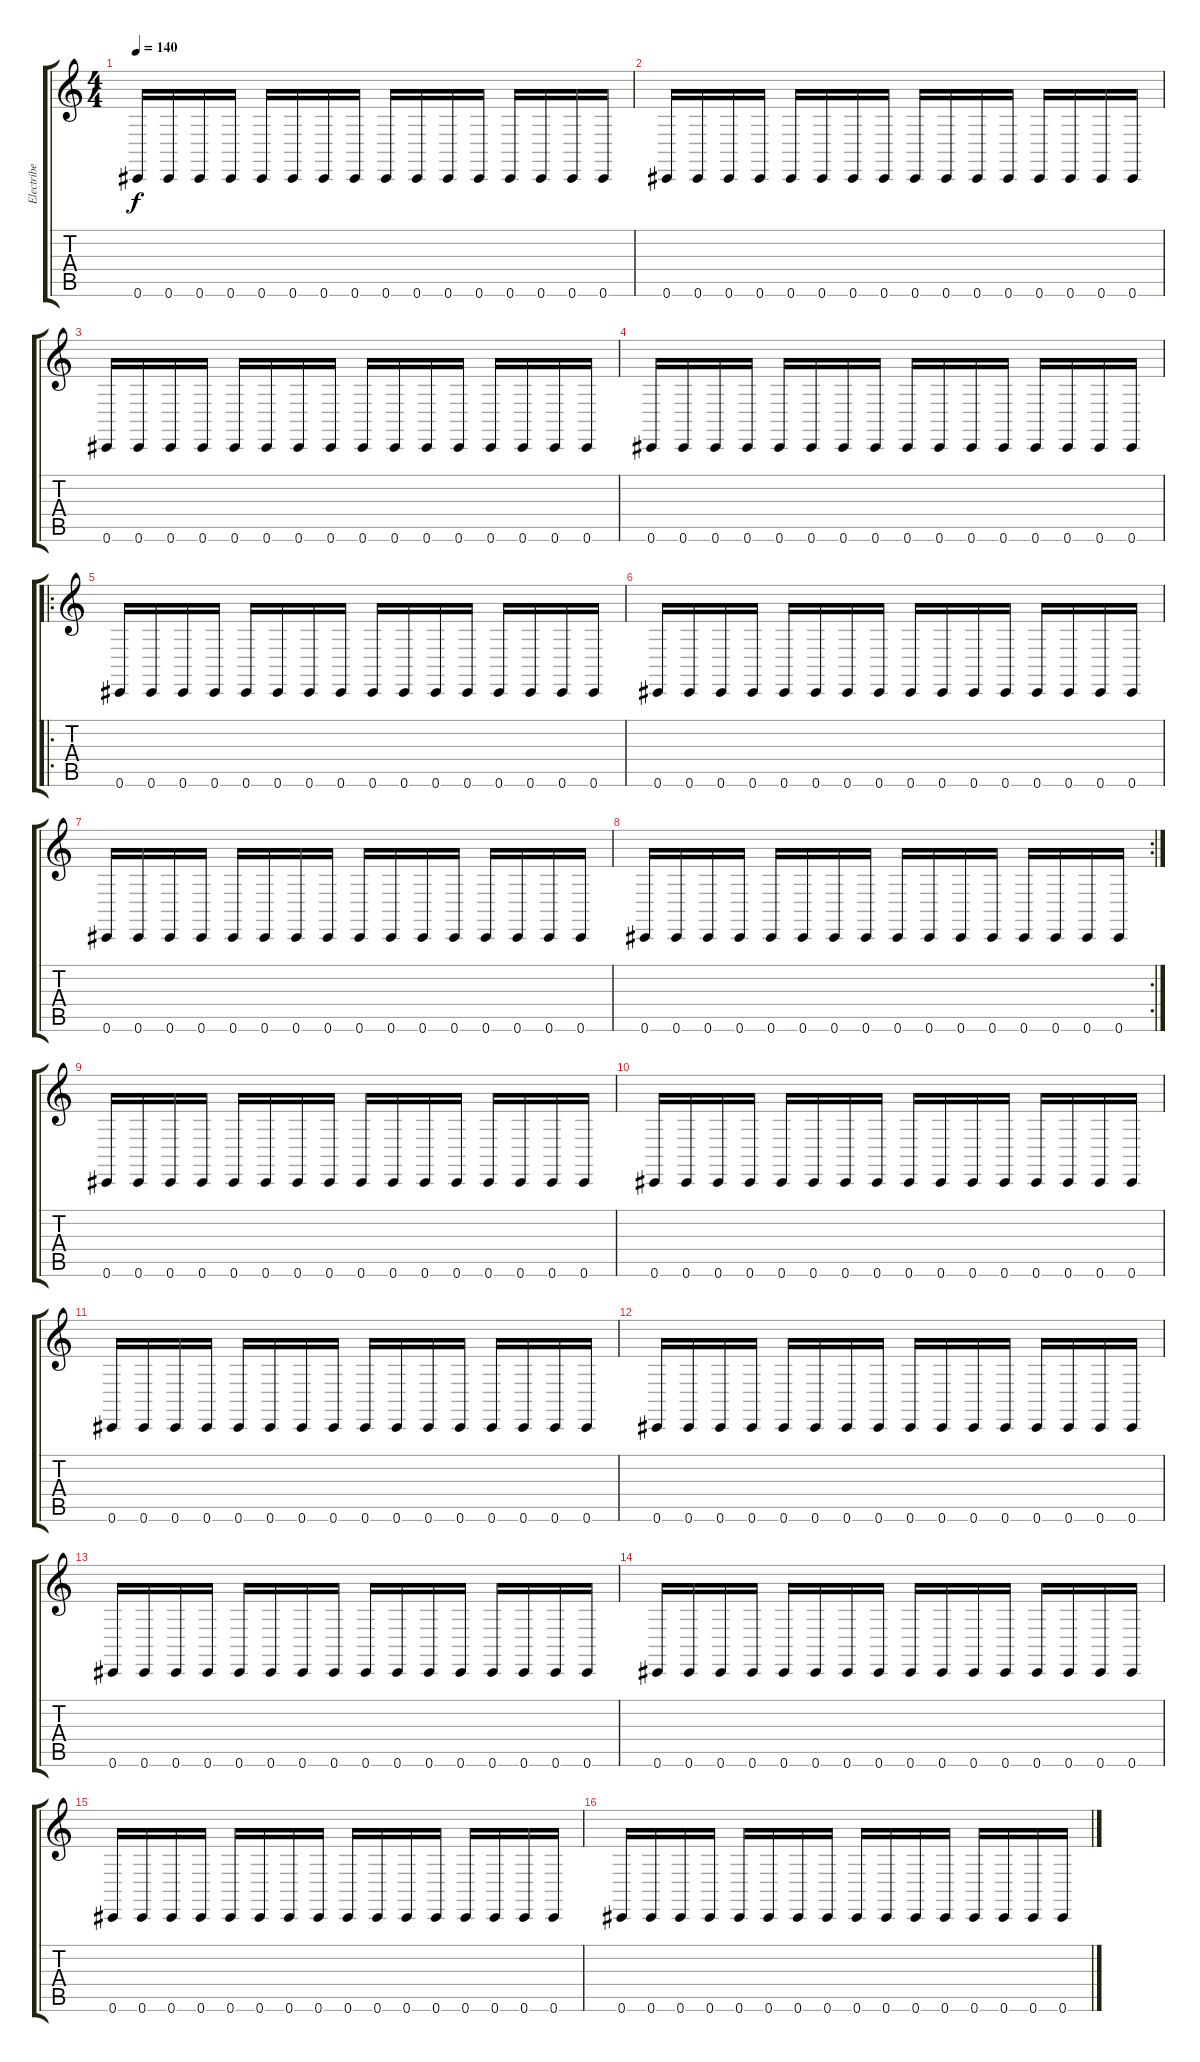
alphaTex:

\track ("Electribe Synth 2" "Electribe ") {instrument synthbrass1}
\staff {score tabs}
\tuning (Eb4 Bb3 Gb3 Db3 Ab2 Db2) {hide}
\ts (4 4)
\tempo 140
\clef g2
\ks c
0.6.16{dy f} 0.6.16 0.6.16 0.6.16 0.6.16 0.6.16 0.6.16 0.6.16 0.6.16 0.6.16 0.6.16 0.6.16 0.6.16 0.6.16 0.6.16 0.6.16 |
0.6.16 0.6.16 0.6.16 0.6.16 0.6.16 0.6.16 0.6.16 0.6.16 0.6.16 0.6.16 0.6.16 0.6.16 0.6.16 0.6.16 0.6.16 0.6.16 |
0.6.16 0.6.16 0.6.16 0.6.16 0.6.16 0.6.16 0.6.16 0.6.16 0.6.16 0.6.16 0.6.16 0.6.16 0.6.16 0.6.16 0.6.16 0.6.16 |
0.6.16 0.6.16 0.6.16 0.6.16 0.6.16 0.6.16 0.6.16 0.6.16 0.6.16 0.6.16 0.6.16 0.6.16 0.6.16 0.6.16 0.6.16 0.6.16 |
\ro
0.6.16 0.6.16 0.6.16 0.6.16 0.6.16 0.6.16 0.6.16 0.6.16 0.6.16 0.6.16 0.6.16 0.6.16 0.6.16 0.6.16 0.6.16 0.6.16 |
0.6.16 0.6.16 0.6.16 0.6.16 0.6.16 0.6.16 0.6.16 0.6.16 0.6.16 0.6.16 0.6.16 0.6.16 0.6.16 0.6.16 0.6.16 0.6.16 |
0.6.16 0.6.16 0.6.16 0.6.16 0.6.16 0.6.16 0.6.16 0.6.16 0.6.16 0.6.16 0.6.16 0.6.16 0.6.16 0.6.16 0.6.16 0.6.16 |
\rc 2
0.6.16 0.6.16 0.6.16 0.6.16 0.6.16 0.6.16 0.6.16 0.6.16 0.6.16 0.6.16 0.6.16 0.6.16 0.6.16 0.6.16 0.6.16 0.6.16 |
0.6.16 0.6.16 0.6.16 0.6.16 0.6.16 0.6.16 0.6.16 0.6.16 0.6.16 0.6.16 0.6.16 0.6.16 0.6.16 0.6.16 0.6.16 0.6.16 |
0.6.16 0.6.16 0.6.16 0.6.16 0.6.16 0.6.16 0.6.16 0.6.16 0.6.16 0.6.16 0.6.16 0.6.16 0.6.16 0.6.16 0.6.16 0.6.16 |
0.6.16 0.6.16 0.6.16 0.6.16 0.6.16 0.6.16 0.6.16 0.6.16 0.6.16 0.6.16 0.6.16 0.6.16 0.6.16 0.6.16 0.6.16 0.6.16 |
0.6.16 0.6.16 0.6.16 0.6.16 0.6.16 0.6.16 0.6.16 0.6.16 0.6.16 0.6.16 0.6.16 0.6.16 0.6.16 0.6.16 0.6.16 0.6.16 |
0.6.16 0.6.16 0.6.16 0.6.16 0.6.16 0.6.16 0.6.16 0.6.16 0.6.16 0.6.16 0.6.16 0.6.16 0.6.16 0.6.16 0.6.16 0.6.16 |
0.6.16 0.6.16 0.6.16 0.6.16 0.6.16 0.6.16 0.6.16 0.6.16 0.6.16 0.6.16 0.6.16 0.6.16 0.6.16 0.6.16 0.6.16 0.6.16 |
0.6.16 0.6.16 0.6.16 0.6.16 0.6.16 0.6.16 0.6.16 0.6.16 0.6.16 0.6.16 0.6.16 0.6.16 0.6.16 0.6.16 0.6.16 0.6.16 |
0.6.16 0.6.16 0.6.16 0.6.16 0.6.16 0.6.16 0.6.16 0.6.16 0.6.16 0.6.16 0.6.16 0.6.16 0.6.16 0.6.16 0.6.16 0.6.16
